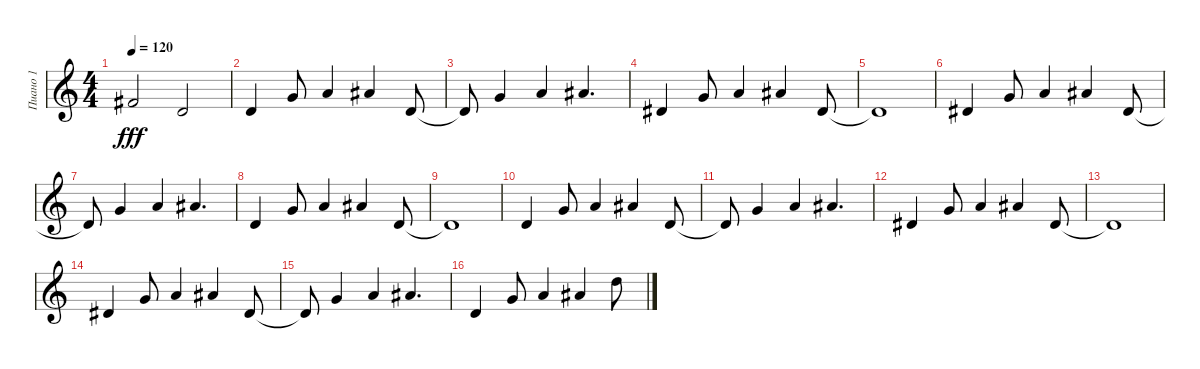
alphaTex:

\track ("Пиано 1" "Пиано 1") {instrument electricgrandpiano}
\staff {score}
\tuning (E4 B3 G3 D3 A2 E2) {hide}
\ts (4 4)
\tempo 120
\clef g2
\ks c
7.2.2{dy fff} 7.3.2 |
7.3.4 8.2.8 10.2.4 11.2.4 7.3.8 |
7.3{t}.8 8.2.4 10.2.4 11.2.4{d} |
8.3.4 8.2.8 10.2.4 11.2.4 8.3.8 |
8.3{t}.1 |
8.3.4 8.2.8 10.2.4 11.2.4 8.3.8 |
8.3{t}.8 8.2.4 10.2.4 11.2.4{d} |
7.3.4 8.2.8 10.2.4 11.2.4 7.3.8 |
7.3{t}.1 |
7.3.4 8.2.8 10.2.4 11.2.4 7.3.8 |
7.3{t}.8 8.2.4 10.2.4 11.2.4{d} |
8.3.4 8.2.8 10.2.4 11.2.4 8.3.8 |
8.3{t}.1 |
8.3.4 8.2.8 10.2.4 11.2.4 8.3.8 |
8.3{t}.8 8.2.4 10.2.4 11.2.4{d} |
7.3.4 8.2.8 10.2.4 11.2.4 10.1.8
